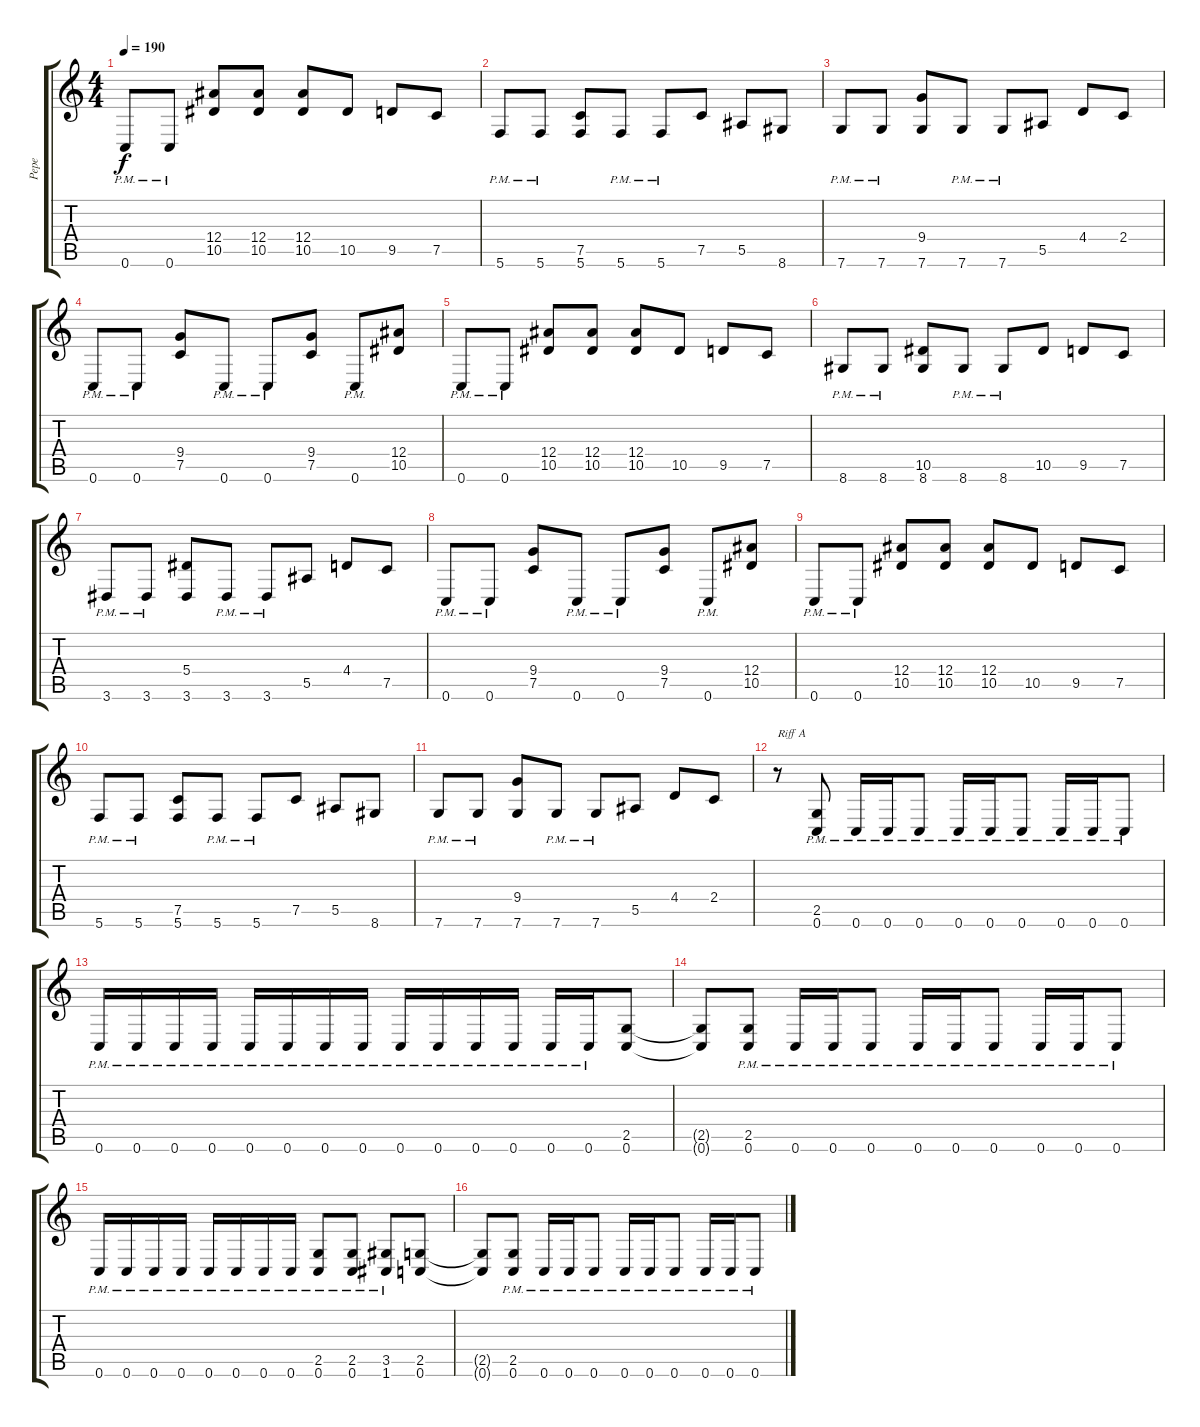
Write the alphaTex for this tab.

\track ("Pepe" "Pepe") {instrument distortionguitar}
\staff {score tabs}
\tuning (C4 G3 Eb3 Bb2 F2 C2) {hide}
\ts (4 4)
\tempo 190
\clef g2
\ks c
0.6{pm}.8{dy f} 0.6{pm}.8 (12.4 10.5).8 (12.4 10.5).8 (12.4 10.5).8 10.5.8 9.5.8 7.5.8 |
5.6{pm}.8 5.6{pm}.8 (7.5 5.6).8 5.6{pm}.8 5.6{pm}.8 7.5.8 5.5.8 8.6.8 |
7.6{pm}.8 7.6{pm}.8 (9.4 7.6).8 7.6{pm}.8 7.6{pm}.8 5.5.8 4.4.8 2.4.8 |
0.6{pm}.8 0.6{pm}.8 (9.4 7.5).8 0.6{pm}.8 0.6{pm}.8 (9.4 7.5).8 0.6{pm}.8 (12.4 10.5).8 |
0.6{pm}.8 0.6{pm}.8 (12.4 10.5).8 (12.4 10.5).8 (12.4 10.5).8 10.5.8 9.5.8 7.5.8 |
8.6{pm}.8 8.6{pm}.8 (10.5 8.6).8 8.6{pm}.8 8.6{pm}.8 10.5.8 9.5.8 7.5.8 |
3.6{pm}.8 3.6{pm}.8 (5.4 3.6).8 3.6{pm}.8 3.6{pm}.8 5.5.8 4.4.8 7.5.8 |
0.6{pm}.8 0.6{pm}.8 (9.4 7.5).8 0.6{pm}.8 0.6{pm}.8 (9.4 7.5).8 0.6{pm}.8 (12.4 10.5).8 |
0.6{pm}.8 0.6{pm}.8 (12.4 10.5).8 (12.4 10.5).8 (12.4 10.5).8 10.5.8 9.5.8 7.5.8 |
5.6{pm}.8 5.6{pm}.8 (7.5 5.6).8 5.6{pm}.8 5.6{pm}.8 7.5.8 5.5.8 8.6.8 |
7.6{pm}.8 7.6{pm}.8 (9.4 7.6).8 7.6{pm}.8 7.6{pm}.8 5.5.8 4.4.8 2.4.8 |
r.8{txt "Riff A"} (2.5{pm} 0.6{pm}).8 0.6{pm}.16 0.6{pm}.16 0.6{pm}.8 0.6{pm}.16 0.6{pm}.16 0.6{pm}.8 0.6{pm}.16 0.6{pm}.16 0.6{pm}.8 |
0.6{pm}.16 0.6{pm}.16 0.6{pm}.16 0.6{pm}.16 0.6{pm}.16 0.6{pm}.16 0.6{pm}.16 0.6{pm}.16 0.6{pm}.16 0.6{pm}.16 0.6{pm}.16 0.6{pm}.16 0.6{pm}.16 0.6{pm}.16 (2.5 0.6).8 |
(2.5{t} 0.6{t}).8 (2.5{pm} 0.6{pm}).8 0.6{pm}.16 0.6{pm}.16 0.6{pm}.8 0.6{pm}.16 0.6{pm}.16 0.6{pm}.8 0.6{pm}.16 0.6{pm}.16 0.6{pm}.8 |
0.6{pm}.16 0.6{pm}.16 0.6{pm}.16 0.6{pm}.16 0.6{pm}.16 0.6{pm}.16 0.6{pm}.16 0.6{pm}.16 (2.5{pm} 0.6{pm}).8 (2.5{pm} 0.6{pm}).8 (3.5{pm} 1.6{pm}).8 (2.5 0.6).8 |
(2.5{t} 0.6{t}).8 (2.5{pm} 0.6{pm}).8 0.6{pm}.16 0.6{pm}.16 0.6{pm}.8 0.6{pm}.16 0.6{pm}.16 0.6{pm}.8 0.6{pm}.16 0.6{pm}.16 0.6{pm}.8
